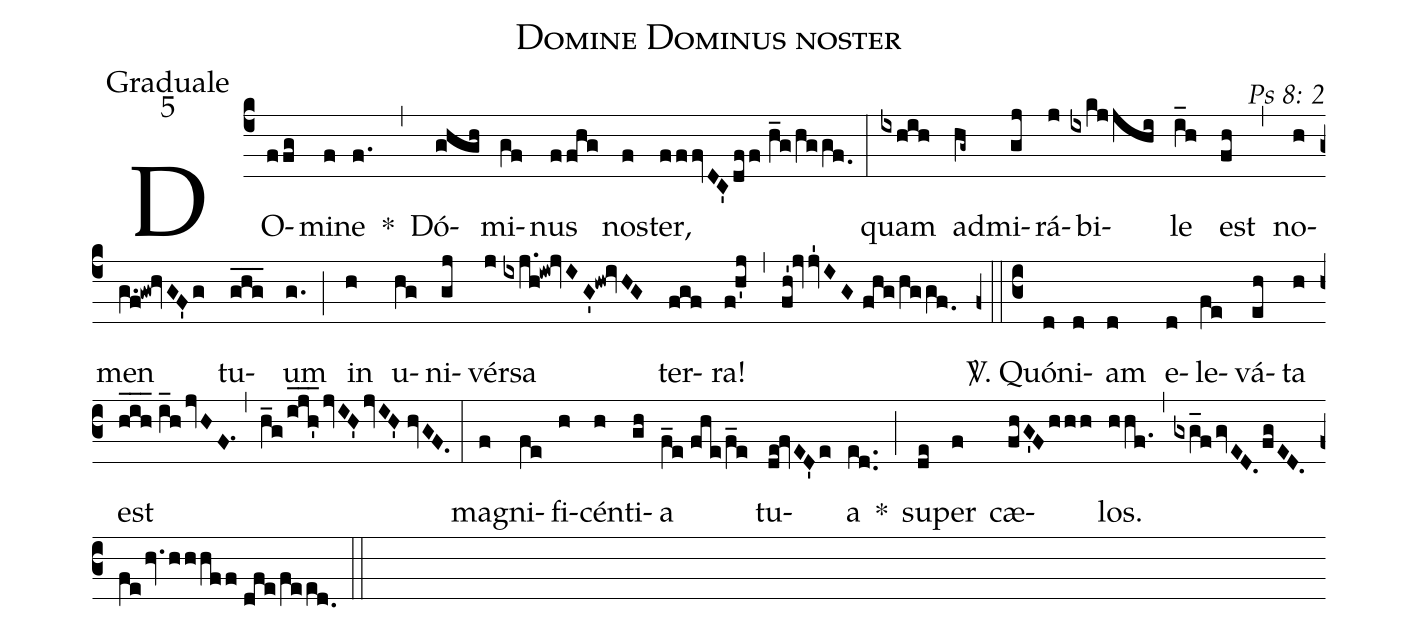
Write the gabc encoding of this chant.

name: Domine Dominus noster;
office-part: Graduale;
mode: 5;
commentary: Ps 8: 2;
%%
(c4) DO(ffg)mi(f)ne(f.) *(,) Dó(ghgh)mi(gf)nus(ffhg) nos(f)ter,(fffvDC'/dff//h_g/hggf.0) (:)
quam(ixhih) ad(hg~)mi(gj)rá(j)bi(ixkjjhi)le(i_h) est(fh) (,) no(h)men(g.f!gw!hvGF'g) tu(ghg___)um(g.) (;) in(h) u(hg)ni(gj)vér(j)sa(ixj.h!iw!jvIG'!hw!ivHG) ter(fgf)ra!(f!h'j) (,) (fh'!jvjv'1IG//fhg/hggf.0) (z0::c3)
<sp>V/</sp>. Quón(d)i(d)am(d) e(d)le(fe)vá(eh)ta(h) est(h_i_h_2//i_h/jvHF.1) (,) (h_g/ijh'___jvIH'/jvIH'//hvGF.) (:)
ma(f)gni(fe)fi(h)cén(h)ti(gh)a(f_e//fhe/f_e) tu(de!fvED'e)a(ed..) *(;) su(de)per(f) cæ(fhG'F/hhh)los.(hhf.) (,) (gxg_f/gvED./fgED./fe/hv.hhhff//dfe/feed.0) (::)
